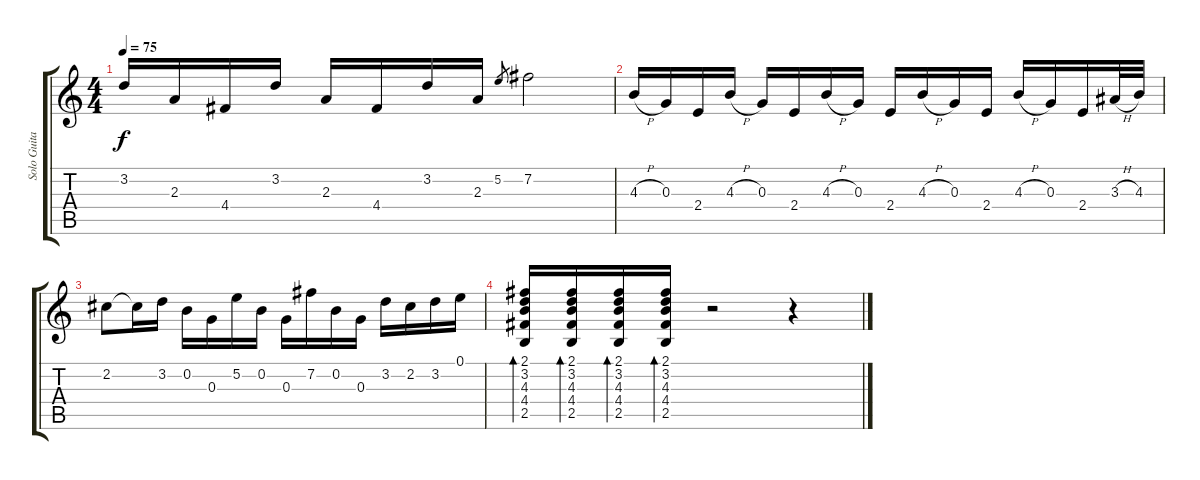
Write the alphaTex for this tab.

\track ("Solo Guitar1" "Solo Guita") {instrument acousticguitarnylon}
\staff {score tabs}
\tuning (E4 B3 G3 D3 A2 E2) {hide}
\ts (4 4)
\tempo 75
\clef g2
\ks c
3.2.16{dy f} 2.3.16 4.4.16 3.2.16 2.3.16 4.4.16 3.2.16 2.3.16 5.2.8{gr} 7.2.2 |
4.3{h}.16 0.3.16 2.4.16 4.3{h}.16 0.3.16 2.4.16 4.3{h}.16 0.3.16 2.4.16 4.3{h}.16 0.3.16 2.4.16 4.3{h}.16 0.3.16 2.4.16 3.3{h}.32 4.3.32 |
2.2.8 2.2{t}.16 3.2.16 0.2.16 0.3.16 5.2.16 0.2.16 0.3.16 7.2.16 0.2.16 0.3.16 3.2.16 2.2.16 3.2.16 0.1.16 |
(2.1 3.2 4.3 4.4 2.5).16{bd 30 volume 10} (2.1 3.2 4.3 4.4 2.5).16{bd 30} (2.1 3.2 4.3 4.4 2.5).16{bd 30} (2.1 3.2 4.3 4.4 2.5).16{bd 30} r.2 r.4
